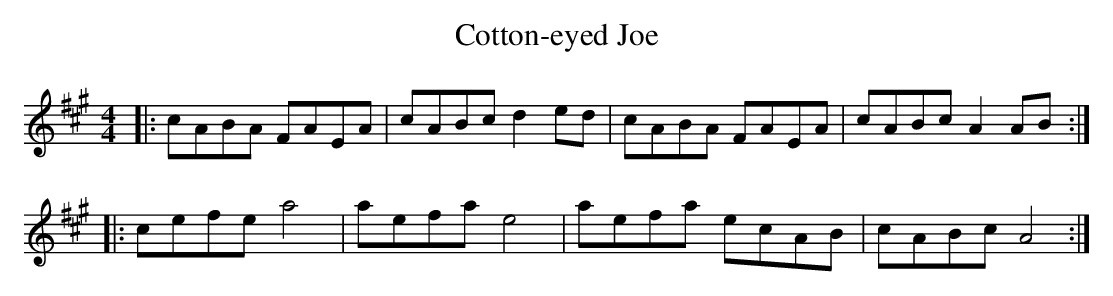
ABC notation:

X:1
T: Cotton-eyed Joe
M: 4/4
L: 1/8
K: Amaj
|:cABA FAEA|cABc d2ed|cABA FAEA|cABc A2AB:|
|:cefe a4|aefa e4|aefa ecAB|cABc A4:|
